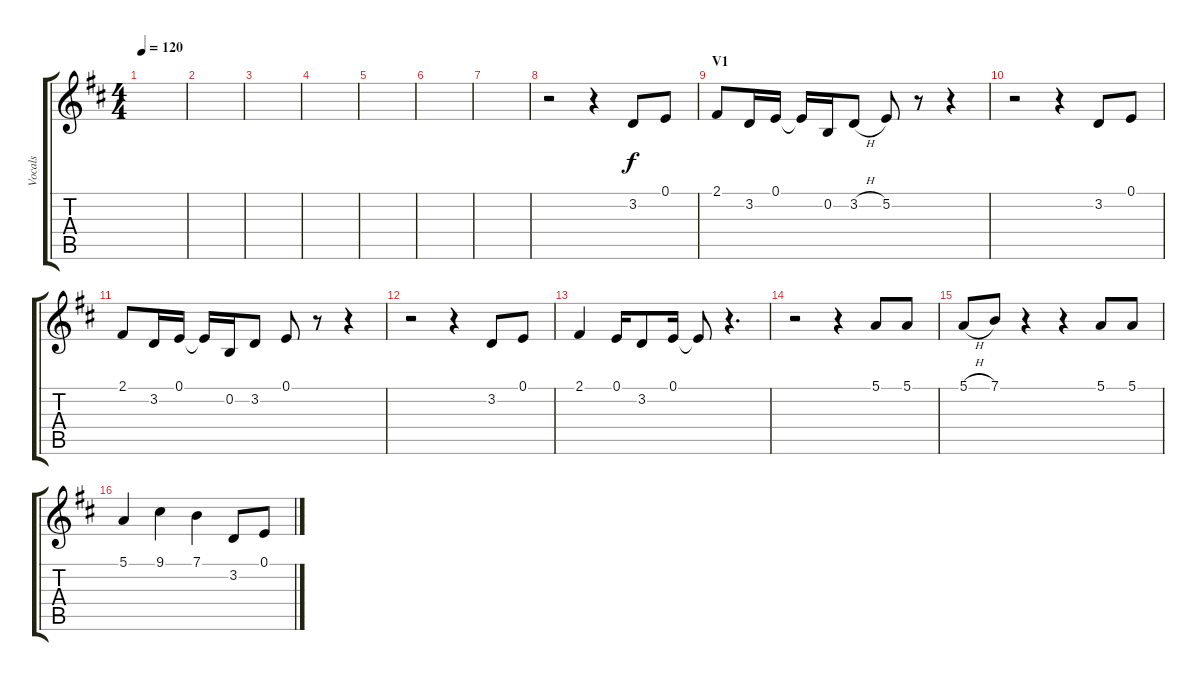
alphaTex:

\track ("Vocals" "Vocals") {instrument altosax}
\staff {score tabs}
\tuning (E4 B3 G3 D3 A2 E2) {hide}
\ts (4 4)
\tempo 120
\clef g2
\ks d
|
|
|
|
|
|
|
r.2 r.4 3.2.8 0.1.8 |
\section ("" "V1")
2.1.8 3.2.16 0.1.16 0.1{t}.16 0.2.16 3.2{h}.8 5.2.8 r.8 r.4 |
r.2 r.4 3.2.8 0.1.8 |
2.1.8 3.2.16 0.1.16 0.1{t}.16 0.2.16 3.2.8 0.1.8 r.8 r.4 |
r.2 r.4 3.2.8 0.1.8 |
2.1.4 0.1.16 3.2.8 0.1.16 0.1{t}.8 r.4{d} |
r.2 r.4 5.1.8 5.1.8 |
5.1{h}.8 7.1.8 r.4 r.4 5.1.8 5.1.8 |
5.1.4 9.1.4 7.1.4 3.2.8 0.1.8
